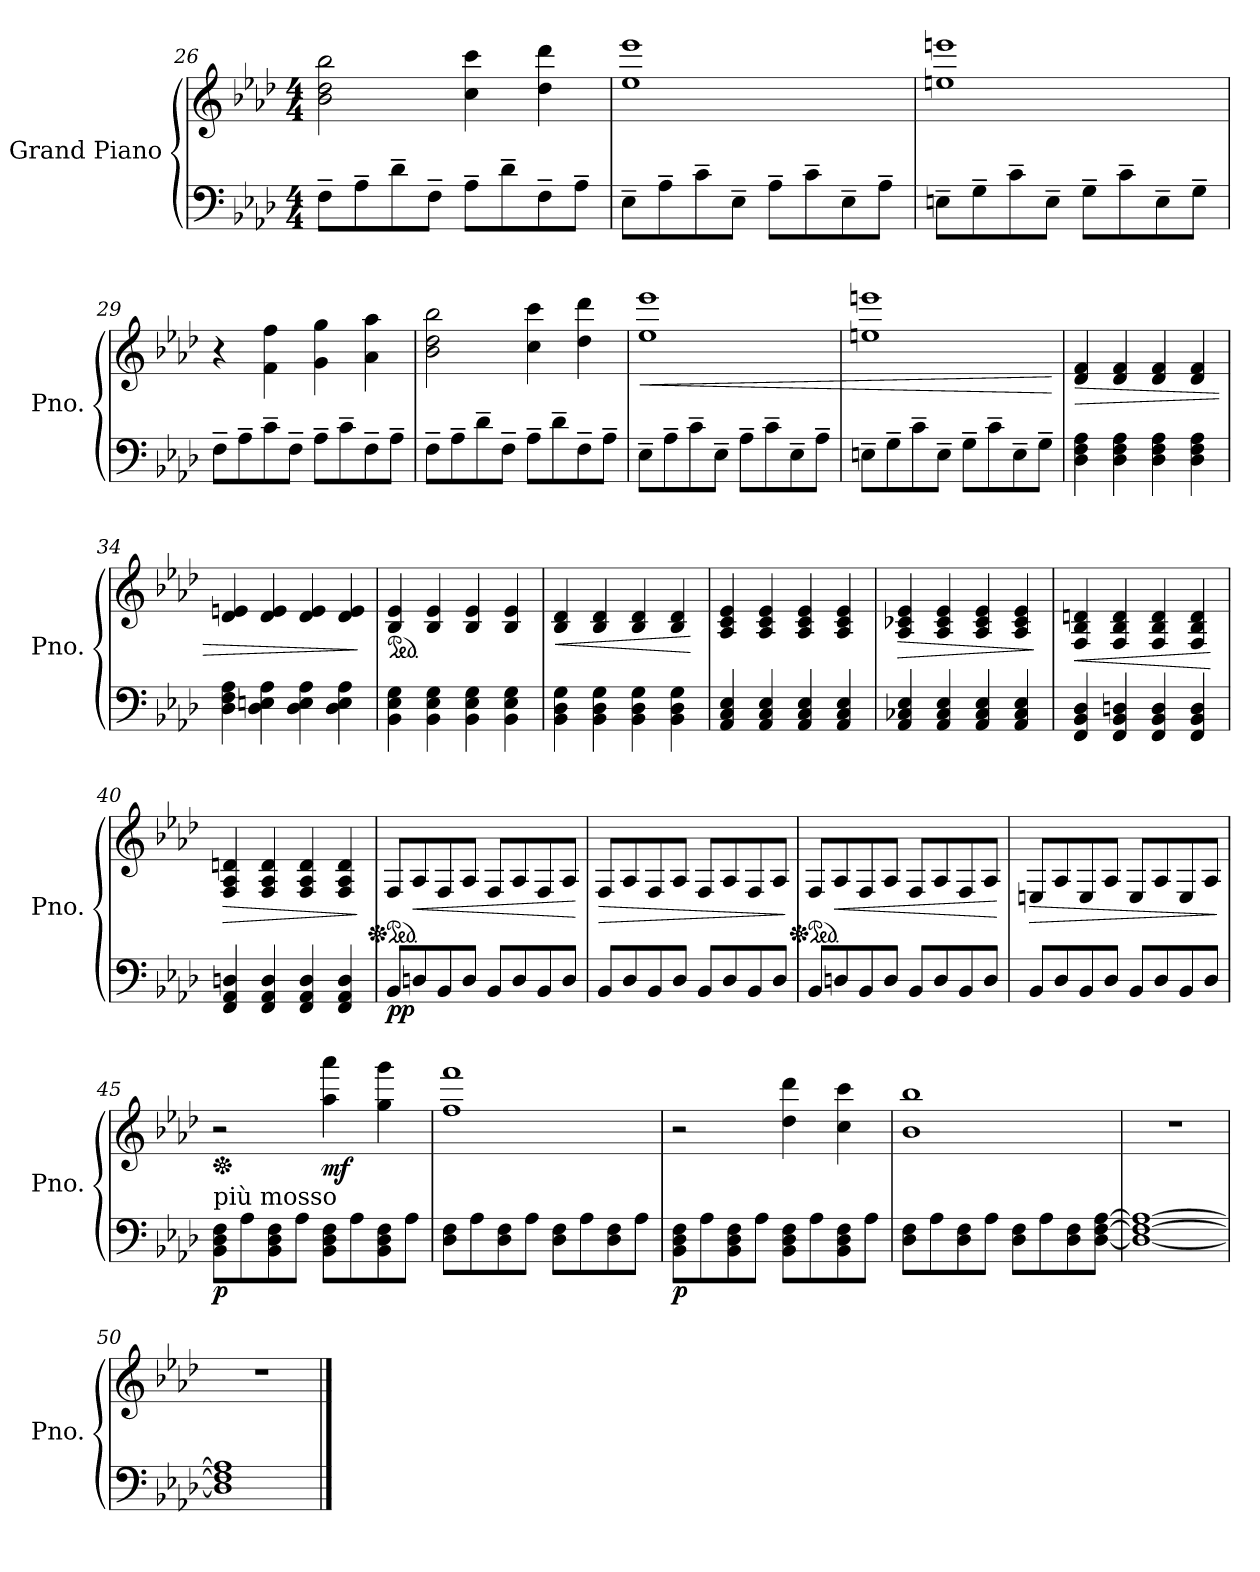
**kern	**kern	**dynam
*part1	*part1	*part1
*staff2	*staff1	*staff1/2
*I"Grand Piano	*	*
*I'Pno.	*	*
!!LO:PB:g=z
*clefF4	*clefG2	*
*k[b-e-a-d-]	*k[b-e-a-d-]	*
*M4/4	*M4/4	*
=26	=26	=26
8F~\L	2b-\ 2dd-\ 2bb-\	.
8A-~\	.	.
8d-~\	.	.
8F~\J	.	.
8A-~\L	4cc\ 4ccc\	.
8d-~\	.	.
8F~\	4dd-\ 4ddd-\	.
8A-~\J	.	.
=27	=27	=27
8E-~\L	1ee- 1eee-	.
8A-~\	.	.
8c~\	.	.
8E-~\J	.	.
8A-~\L	.	.
8c~\	.	.
8E-~\	.	.
8A-~\J	.	.
=28	=28	=28
8En~\L	1een 1eeen	.
8G~\	.	.
8c~\	.	.
8E~\J	.	.
8G~\L	.	.
8c~\	.	.
8E~\	.	.
8G~\J	.	.
=29	=29	=29
8F~\L	4r	.
8A-~\	.	.
8c~\	4f\ 4ff\	.
8F~\J	.	.
8A-~\L	4g\ 4gg\	.
8c~\	.	.
8F~\	4a-\ 4aa-\	.
8A-~\J	.	.
=30	=30	=30
8F~\L	2b-\ 2dd-\ 2bb-\	.
8A-~\	.	.
8d-~\	.	.
8F~\J	.	.
8A-~\L	4cc\ 4ccc\	.
8d-~\	.	.
8F~\	4dd-\ 4ddd-\	.
8A-~\J	.	.
!!LO:LB:g=z
=31	=31	=31
!	!	!LO:HP:b
8E-~\L	1ee- 1eee-	<
8A-~\	.	.
8c~\	.	.
8E-~\J	.	.
8A-~\L	.	.
8c~\	.	.
8E-~\	.	.
8A-~\J	.	.
=32	=32	=32
8En~\L	1een 1eeen	.
8G~\	.	.
8c~\	.	.
8E~\J	.	.
8G~\L	.	.
8c~\	.	.
8E~\	.	.
8G~\J	.	.
.	.	[
=33	=33	=33
*	*MM110	*
!	!	!LO:HP:b
!	!	!LO:DY:n=1:b=2
!	!	!LO:DY:n=2:b
4D-\ 4F\ 4A-\	4d-/ 4f/	> mf mf
4D-\ 4F\ 4A-\	4d-/ 4f/	.
4D-\ 4F\ 4A-\	4d-/ 4f/	.
4D-\ 4F\ 4A-\	4d-/ 4f/	.
=34	=34	=34
4D-\ 4F\ 4A-\	4d-/ 4en/	.
4D-\ 4En\ 4A-\	4d-/ 4e/	.
4D-\ 4E\ 4A-\	4d-/ 4e/	.
4D-\ 4E\ 4A-\	4d-/ 4e/	.
.	.	]
=35	=35	=35
*	*ped	*
4BB-\ 4E-\ 4G\	4B-/ 4e-/	.
4BB-\ 4E-\ 4G\	4B-/ 4e-/	.
4BB-\ 4E-\ 4G\	4B-/ 4e-/	.
4BB-\ 4E-\ 4G\	4B-/ 4e-/	.
=36	=36	=36
!	!	!LO:HP:b
4BB-\ 4D-\ 4G\	4B-/ 4d-/	<
4BB-\ 4D-\ 4G\	4B-/ 4d-/	.
4BB-\ 4D-\ 4G\	4B-/ 4d-/	.
4BB-\ 4D-\ 4G\	4B-/ 4d-/	.
.	.	[
!!LO:LB:g=z
=37	=37	=37
4AA-/ 4C/ 4E-/	4A-/ 4c/ 4e-/	.
4AA-/ 4C/ 4E-/	4A-/ 4c/ 4e-/	.
4AA-/ 4C/ 4E-/	4A-/ 4c/ 4e-/	.
4AA-/ 4C/ 4E-/	4A-/ 4c/ 4e-/	.
=38	=38	=38
!	!	!LO:HP:b
4AA-/ 4C-X/ 4E-/	4A-/ 4c-X/ 4e-/	>
4AA-/ 4C-/ 4E-/	4A-/ 4c-/ 4e-/	.
4AA-/ 4C-/ 4E-/	4A-/ 4c-/ 4e-/	.
4AA-/ 4C-/ 4E-/	4A-/ 4c-/ 4e-/	.
.	.	]
=39	=39	=39
!	!	!LO:HP:b
4FF/ 4BB-/ 4D-/	4F/ 4B-/ 4dn/	<
4FF/ 4BB-/ 4Dn/	4F/ 4B-/ 4d/	.
4FF/ 4BB-/ 4D/	4F/ 4B-/ 4d/	.
4FF/ 4BB-/ 4D/	4F/ 4B-/ 4d/	.
.	.	[
=40	=40	=40
!	!	!LO:HP:b
4FF/ 4AA-/ 4Dn/	4F/ 4A-/ 4dn/	>
4FF/ 4AA-/ 4D/	4F/ 4A-/ 4d/	.
4FF/ 4AA-/ 4D/	4F/ 4A-/ 4d/	.
4FF/ 4AA-/ 4D/	4F/ 4A-/ 4d/	.
.	.	]
=41	=41	=41
*	*Xped	*
*	*ped	*
!	!	!LO:DY:b=2
!	!	!LO:DY:n=1:b
8BB-/L	8F/L	p p
!	!	!LO:HP:b
8Dn/	8A-/	<
8BB-/	8F/	.
8D/J	8A-/J	.
8BB-/L	8F/L	.
8D/	8A-/	.
8BB-/	8F/	.
8D/J	8A-/J	.
.	.	[
!!LO:LB:g=z
=42	=42	=42
!	!	!LO:HP:b
8BB-/L	8F/L	>
8D-/	8A-/	.
8BB-/	8F/	.
8D-/J	8A-/J	.
8BB-/L	8F/L	.
8D-/	8A-/	.
8BB-/	8F/	.
8D-/J	8A-/J	.
.	.	]
=43	=43	=43
*	*Xped	*
*	*ped	*
8BB-/L	8F/L	.
!	!	!LO:HP:b
8Dn/	8A-/	<
8BB-/	8F/	.
8D/J	8A-/J	.
8BB-/L	8F/L	.
8D/	8A-/	.
8BB-/	8F/	.
8D/J	8A-/J	.
.	.	[
=44	=44	=44
!	!	!LO:HP:b
8BB-/L	8En/L	>
8D-/	8A-/	.
8BB-/	8E/	.
8D-/J	8A-/J	.
8BB-/L	8E/L	.
8D-/	8A-/	.
8BB-/	8E/	.
8D-/J	8A-/J	.
.	.	]
=45	=45	=45
*	*Xped	*
*	*MM120	*
!LO:TX:a:t=più mosso	!	!
!	!	!LO:DY:b=2
8BB-\ 8D-\ 8F\L	2r	p
8A-\	.	.
8BB-\ 8D-\ 8F\	.	.
8A-\J	.	.
!	!	!LO:DY:b
8BB-\ 8D-\ 8F\L	4aa-\ 4aaa-\	mf
8A-\	.	.
8BB-\ 8D-\ 8F\	4gg\ 4ggg\	.
8A-\J	.	.
!!LO:LB:g=z
=46	=46	=46
8D-\ 8F\L	1ff 1fff	.
8A-\	.	.
8D-\ 8F\	.	.
8A-\J	.	.
8D-\ 8F\L	.	.
8A-\	.	.
8D-\ 8F\	.	.
8A-\J	.	.
=47	=47	=47
!	!	!LO:DY:b=2
8BB-\ 8D-\ 8F\L	2r	p
8A-\	.	.
8BB-\ 8D-\ 8F\	.	.
8A-\J	.	.
8BB-\ 8D-\ 8F\L	4dd-\ 4ddd-\	.
8A-\	.	.
8BB-\ 8D-\ 8F\	4cc\ 4ccc\	.
8A-\J	.	.
=48	=48	=48
8D-\ 8F\L	1b- 1bb-	.
8A-\	.	.
8D-\ 8F\	.	.
8A-\J	.	.
8D-\ 8F\L	.	.
8A-\	.	.
8D-\ 8F\	.	.
[8D-\ [8F\ [8A-\J	.	.
=49	=49	=49
1D-_ 1F_ 1A-_	1r	.
=50	=50	=50
1D-] 1F] 1A-]	1r	.
==	==	==
*-	*-	*-
